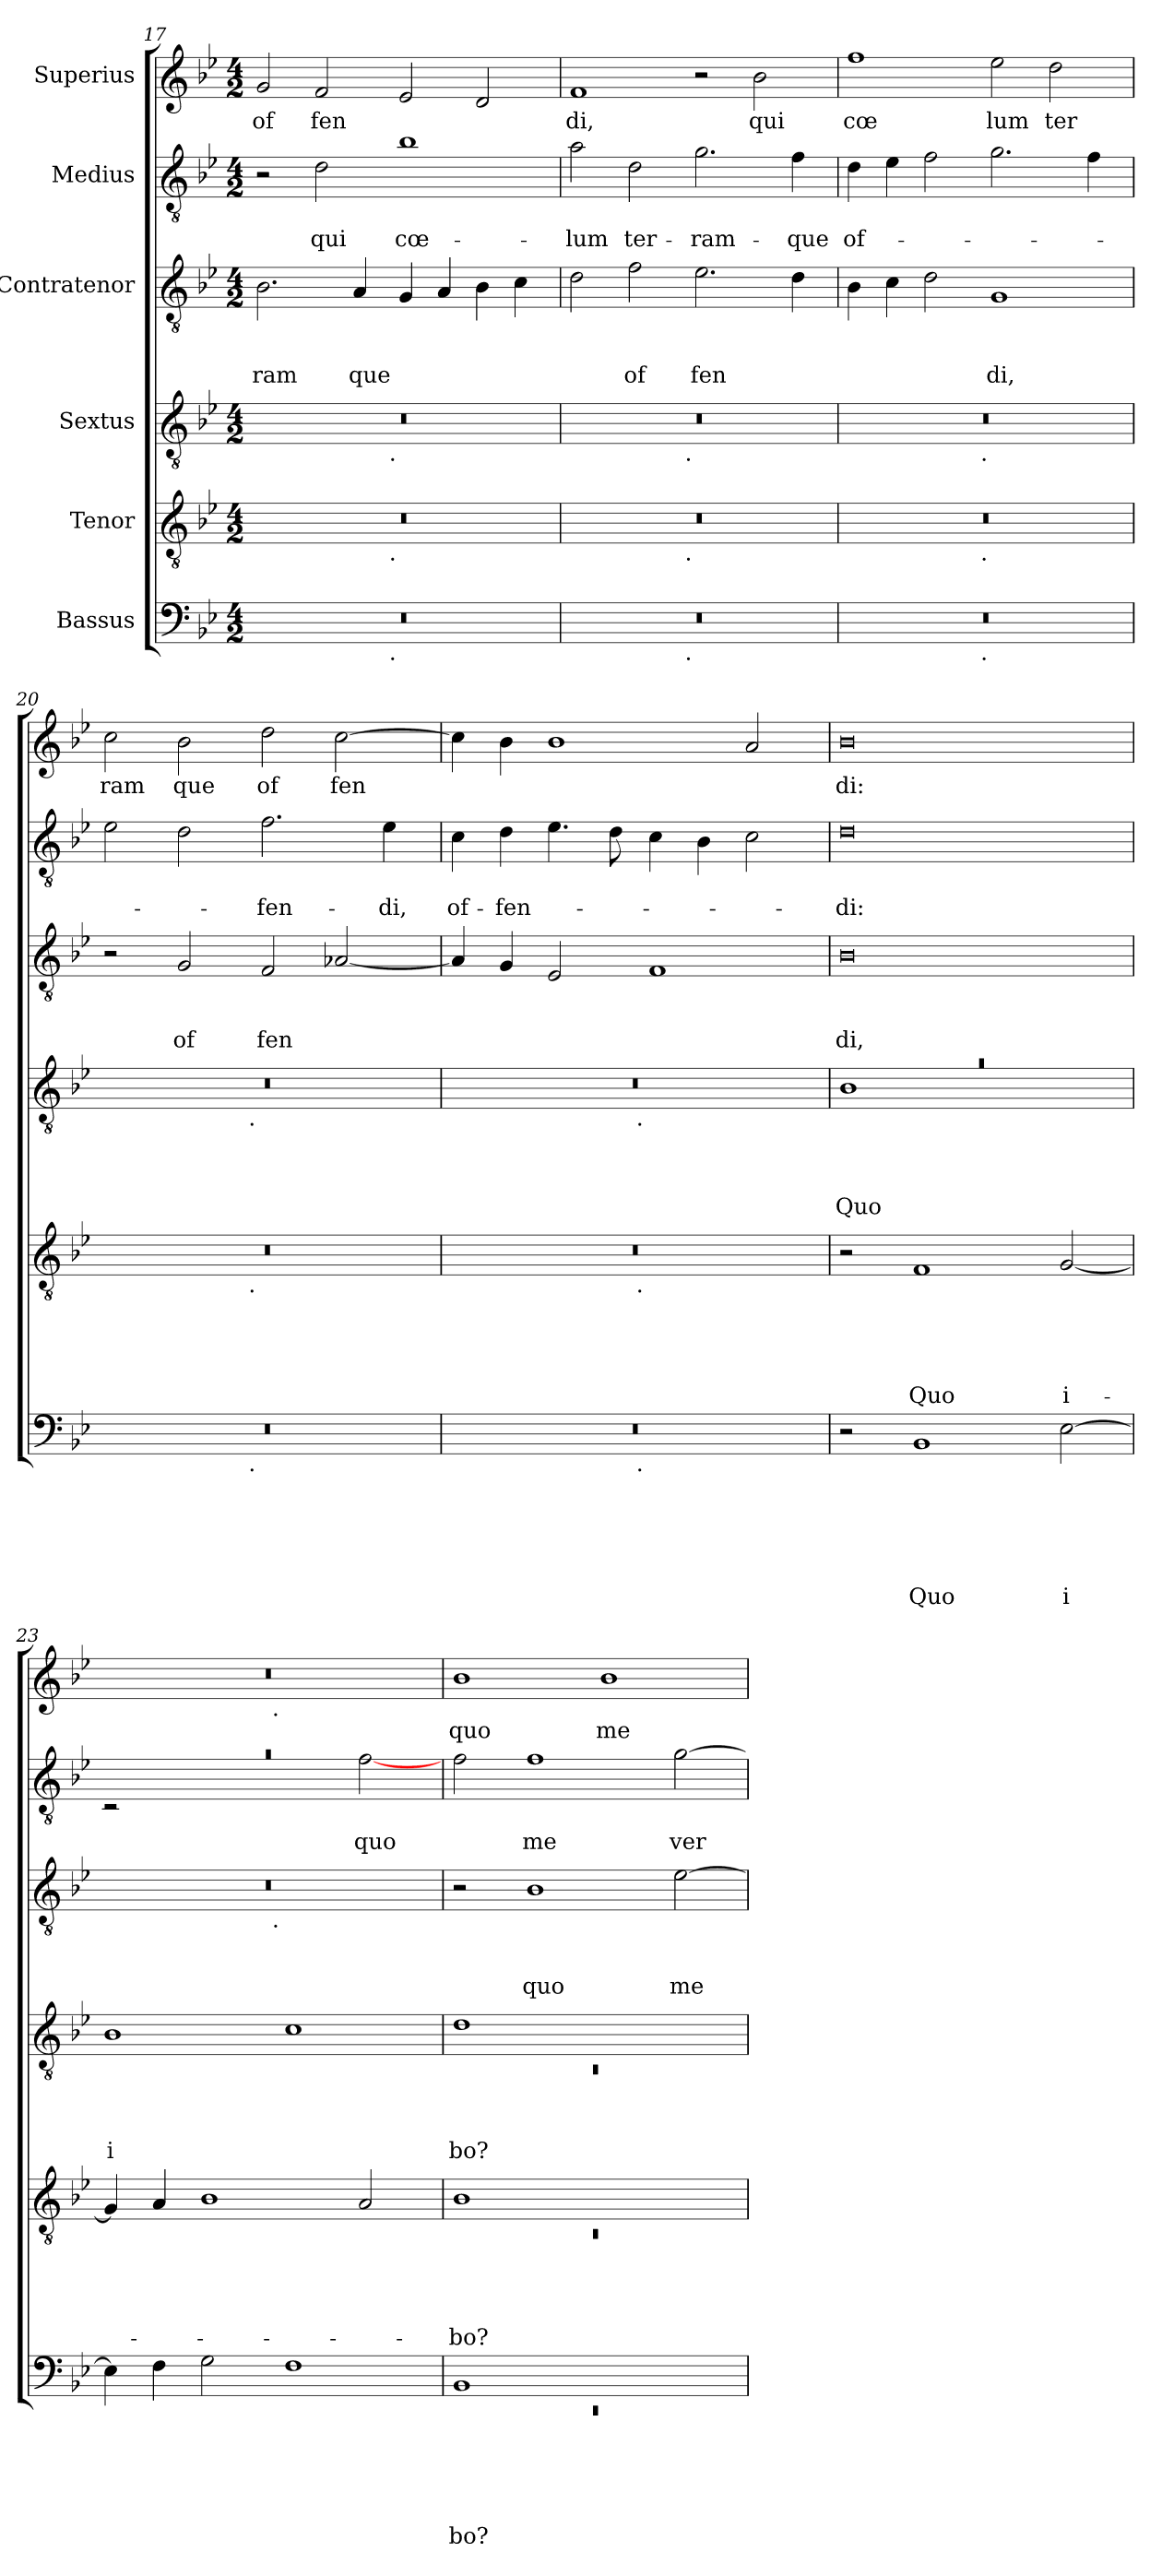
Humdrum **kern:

**kern	**text	**text	**text	**text	**text	**text	**kern	**text	**text	**text	**text	**text	**kern	**text	**text	**text	**text	**kern	**text	**text	**text	**kern	**text	**text	**kern	**text
*part6	*part6	*part6	*part6	*part6	*part6	*part6	*part5	*part5	*part5	*part5	*part5	*part5	*part4	*part4	*part4	*part4	*part4	*part3	*part3	*part3	*part3	*part2	*part2	*part2	*part1	*part1
*staff6	*staff6	*staff6	*staff6	*staff6	*staff6	*staff6	*staff5	*staff5	*staff5	*staff5	*staff5	*staff5	*staff4	*staff4	*staff4	*staff4	*staff4	*staff3	*staff3	*staff3	*staff3	*staff2	*staff2	*staff2	*staff1	*staff1
*I"Bassus	*	*	*	*	*	*	*I"Tenor	*	*	*	*	*	*I"Sextus	*	*	*	*	*I"Contratenor	*	*	*	*I"Medius	*	*	*I"Superius	*
*clefF4	*	*	*	*	*	*	*clefGv2	*	*	*	*	*	*clefGv2	*	*	*	*	*clefGv2	*	*	*	*clefGv2	*	*	*clefG2	*
*ITrd-3c-5	*	*	*	*	*	*	*ITrd-3c-5	*	*	*	*	*	*ITrd-3c-5	*	*	*	*	*	*	*	*	*ITrd-3c-5	*	*	*ITrd-3c-5	*
*k[b-e-a-]	*	*	*	*	*	*	*k[b-e-a-]	*	*	*	*	*	*k[b-e-a-]	*	*	*	*	*k[b-e-]	*	*	*	*k[b-e-a-]	*	*	*k[b-e-a-]	*
*E-:	*	*	*	*	*	*	*E-:	*	*	*	*	*	*E-:	*	*	*	*	*B-:	*	*	*	*E-:	*	*	*E-:	*
*M4/2	*	*	*	*	*	*	*M4/2	*	*	*	*	*	*M4/2	*	*	*	*	*M4/2	*	*	*	*M4/2	*	*	*M4/2	*
=17	=17	=17	=17	=17	=17	=17	=17	=17	=17	=17	=17	=17	=17	=17	=17	=17	=17	=17	=17	=17	=17	=17	=17	=17	=17	=17
!	!	!	!	!	!	!	!	!	!	!	!	!	!	!	!	!	!	!	!	!	!LO:LY:b	!	!	!	!	!LO:LY:b
*^	*	*	*	*	*	*	*^	*	*	*	*	*	*^	*	*	*	*	*	*	*	*	*	*	*	*	*
0r	2ryy	.	.	.	.	.	.	0r	2ryy	.	.	.	.	.	0r	2ryy	.	.	.	.	2.B-\	.	.	ram	2r	.	.	2cc/	of
!	!	!	!	!	!	!	!	!	!	!	!	!	!	!	!	!	!	!	!	!	!	!	!	!	!	!	!LO:LY:b	!	!LO:LY:b
.	4...ryy	.	.	.	.	.	.	.	4...ryy	.	.	.	.	.	.	4...ryy	.	.	.	.	.	.	.	.	2g\	.	qui	2b-/	fen
!	!	!	!	!	!	!	!	!	!	!	!	!	!	!	!	!	!	!	!	!	!	!	!	!LO:LY:b	!	!	!	!	!
.	.	.	.	.	.	.	.	.	.	.	.	.	.	.	.	.	.	.	.	.	4A/	.	.	que	.	.	.	.	.
!	!	!	!	!	!	!	!	!	!	!	!	!	!	!	!	!LO:TX:b:t=.	!	!	!	!	!	!	!	!	!	!	!	!	!
!	!	!	!	!	!	!	!	!	!LO:TX:b:t=.	!	!	!	!	!	!	!	!	!	!	!	!	!	!	!	!	!	!	!	!
!	!LO:TX:b:t=.	!	!	!	!	!	!	!	!	!	!	!	!	!	!	!	!	!	!	!	!	!	!	!	!	!	!	!	!
.	1ryy	.	.	.	.	.	.	.	1ryy	.	.	.	.	.	.	1ryy	.	.	.	.	.	.	.	.	.	.	.	.	.
!	!	!	!	!	!	!	!	!	!	!	!	!	!	!	!	!	!	!	!	!	!	!	!	!	!	!	!LO:LY:b	!	!
.	.	.	.	.	.	.	.	.	.	.	.	.	.	.	.	.	.	.	.	.	4G/	.	.	.	1ee-	.	cœ-	2a-/	.
.	.	.	.	.	.	.	.	.	.	.	.	.	.	.	.	.	.	.	.	.	4A/	.	.	.	.	.	.	.	.
.	.	.	.	.	.	.	.	.	.	.	.	.	.	.	.	.	.	.	.	.	4B-\	.	.	.	.	.	.	2g/	.
.	.	.	.	.	.	.	.	.	.	.	.	.	.	.	.	.	.	.	.	.	4c\	.	.	.	.	.	.	.	.
.	32ryy	.	.	.	.	.	.	.	32ryy	.	.	.	.	.	.	32ryy	.	.	.	.	.	.	.	.	.	.	.	.	.
=18	=18	=18	=18	=18	=18	=18	=18	=18	=18	=18	=18	=18	=18	=18	=18	=18	=18	=18	=18	=18	=18	=18	=18	=18	=18	=18	=18	=18	=18
!	!	!	!	!	!	!	!	!	!	!	!	!	!	!	!	!	!	!	!	!	!	!	!	!	!	!	!LO:LY:b	!	!LO:LY:b
0r	2ryy	.	.	.	.	.	.	0r	2ryy	.	.	.	.	.	0r	2ryy	.	.	.	.	2d\	.	.	.	2dd\	.	-lum	1b-	di,
!	!	!	!	!	!	!	!	!	!	!	!	!	!	!	!	!	!	!	!	!	!	!	!	!LO:LY:b	!	!	!LO:LY:b	!	!
.	4...ryy	.	.	.	.	.	.	.	4...ryy	.	.	.	.	.	.	4...ryy	.	.	.	.	2f\	.	.	of	2g\	.	ter-	.	.
!	!	!	!	!	!	!	!	!	!	!	!	!	!	!	!	!LO:TX:b:t=.	!	!	!	!	!	!	!	!	!	!	!	!	!
!	!	!	!	!	!	!	!	!	!LO:TX:b:t=.	!	!	!	!	!	!	!	!	!	!	!	!	!	!	!	!	!	!	!	!
!	!LO:TX:b:t=.	!	!	!	!	!	!	!	!	!	!	!	!	!	!	!	!	!	!	!	!	!	!	!	!	!	!	!	!
.	1ryy	.	.	.	.	.	.	.	1ryy	.	.	.	.	.	.	1ryy	.	.	.	.	.	.	.	.	.	.	.	.	.
!	!	!	!	!	!	!	!	!	!	!	!	!	!	!	!	!	!	!	!	!	!	!	!	!LO:LY:b	!	!	!LO:LY:b	!	!
.	.	.	.	.	.	.	.	.	.	.	.	.	.	.	.	.	.	.	.	.	2.e-\	.	.	fen	2.cc\	.	-ram-	2r	.
!	!	!	!	!	!	!	!	!	!	!	!	!	!	!	!	!	!	!	!	!	!	!	!	!	!	!	!	!	!LO:LY:b
.	.	.	.	.	.	.	.	.	.	.	.	.	.	.	.	.	.	.	.	.	.	.	.	.	.	.	.	2ee-\	qui
!	!	!	!	!	!	!	!	!	!	!	!	!	!	!	!	!	!	!	!	!	!	!	!	!	!	!	!LO:LY:b	!	!
.	.	.	.	.	.	.	.	.	.	.	.	.	.	.	.	.	.	.	.	.	4d\	.	.	.	4b-\	.	-que	.	.
.	32ryy	.	.	.	.	.	.	.	32ryy	.	.	.	.	.	.	32ryy	.	.	.	.	.	.	.	.	.	.	.	.	.
=19	=19	=19	=19	=19	=19	=19	=19	=19	=19	=19	=19	=19	=19	=19	=19	=19	=19	=19	=19	=19	=19	=19	=19	=19	=19	=19	=19	=19	=19
!	!	!	!	!	!	!	!	!	!	!	!	!	!	!	!	!	!	!	!	!	!	!	!	!	!	!	!LO:LY:b	!	!LO:LY:b
0r	2ryy	.	.	.	.	.	.	0r	2ryy	.	.	.	.	.	0r	2ryy	.	.	.	.	4B-\	.	.	.	4g\	.	of-	1bb-	cœ
.	.	.	.	.	.	.	.	.	.	.	.	.	.	.	.	.	.	.	.	.	4c\	.	.	.	4a-\	.	.	.	.
.	4...ryy	.	.	.	.	.	.	.	4...ryy	.	.	.	.	.	.	4...ryy	.	.	.	.	2d\	.	.	.	2b-\	.	.	.	.
!	!	!	!	!	!	!	!	!	!	!	!	!	!	!	!	!LO:TX:b:t=.	!	!	!	!	!	!	!	!	!	!	!	!	!
!	!	!	!	!	!	!	!	!	!LO:TX:b:t=.	!	!	!	!	!	!	!	!	!	!	!	!	!	!	!	!	!	!	!	!
!	!LO:TX:b:t=.	!	!	!	!	!	!	!	!	!	!	!	!	!	!	!	!	!	!	!	!	!	!	!	!	!	!	!	!
.	1ryy	.	.	.	.	.	.	.	1ryy	.	.	.	.	.	.	1ryy	.	.	.	.	.	.	.	.	.	.	.	.	.
!	!	!	!	!	!	!	!	!	!	!	!	!	!	!	!	!	!	!	!	!	!	!	!	!LO:LY:b	!	!	!	!	!LO:LY:b
.	.	.	.	.	.	.	.	.	.	.	.	.	.	.	.	.	.	.	.	.	1G	.	.	di,	2.cc\	.	.	2aa-\	lum
!	!	!	!	!	!	!	!	!	!	!	!	!	!	!	!	!	!	!	!	!	!	!	!	!	!	!	!	!	!LO:LY:b
.	.	.	.	.	.	.	.	.	.	.	.	.	.	.	.	.	.	.	.	.	.	.	.	.	.	.	.	2gg\	ter
.	.	.	.	.	.	.	.	.	.	.	.	.	.	.	.	.	.	.	.	.	.	.	.	.	4b-\	.	.	.	.
.	32ryy	.	.	.	.	.	.	.	32ryy	.	.	.	.	.	.	32ryy	.	.	.	.	.	.	.	.	.	.	.	.	.
=20	=20	=20	=20	=20	=20	=20	=20	=20	=20	=20	=20	=20	=20	=20	=20	=20	=20	=20	=20	=20	=20	=20	=20	=20	=20	=20	=20	=20	=20
!	!	!	!	!	!	!	!	!	!	!	!	!	!	!	!	!	!	!	!	!	!	!	!	!	!	!	!	!	!LO:LY:b
0r	2ryy	.	.	.	.	.	.	0r	2ryy	.	.	.	.	.	0r	2ryy	.	.	.	.	2r	.	.	.	2a-\	.	.	2ff\	ram
!	!	!	!	!	!	!	!	!	!	!	!	!	!	!	!	!	!	!	!	!	!	!	!	!LO:LY:b	!	!	!	!	!LO:LY:b
.	4...ryy	.	.	.	.	.	.	.	4...ryy	.	.	.	.	.	.	4...ryy	.	.	.	.	2G/	.	.	of	2g\	.	.	2ee-\	que
!	!	!	!	!	!	!	!	!	!	!	!	!	!	!	!	!LO:TX:b:t=.	!	!	!	!	!	!	!	!	!	!	!	!	!
!	!	!	!	!	!	!	!	!	!LO:TX:b:t=.	!	!	!	!	!	!	!	!	!	!	!	!	!	!	!	!	!	!	!	!
!	!LO:TX:b:t=.	!	!	!	!	!	!	!	!	!	!	!	!	!	!	!	!	!	!	!	!	!	!	!	!	!	!	!	!
.	1ryy	.	.	.	.	.	.	.	1ryy	.	.	.	.	.	.	1ryy	.	.	.	.	.	.	.	.	.	.	.	.	.
!	!	!	!	!	!	!	!	!	!	!	!	!	!	!	!	!	!	!	!	!	!	!	!	!LO:LY:b	!	!	!LO:LY:b	!	!LO:LY:b
.	.	.	.	.	.	.	.	.	.	.	.	.	.	.	.	.	.	.	.	.	2F/	.	.	fen	2.b-\	.	-fen-	2gg\	of
!	!	!	!	!	!	!	!	!	!	!	!	!	!	!	!	!	!	!	!	!	!	!	!	!	!	!	!	!	!LO:LY:b
.	.	.	.	.	.	.	.	.	.	.	.	.	.	.	.	.	.	.	.	.	[<2A-X/	.	.	.	.	.	.	[<2ff\	fen
!	!	!	!	!	!	!	!	!	!	!	!	!	!	!	!	!	!	!	!	!	!	!	!	!	!	!	!LO:LY:b	!	!
.	.	.	.	.	.	.	.	.	.	.	.	.	.	.	.	.	.	.	.	.	.	.	.	.	4a-\	.	-di,	.	.
.	32ryy	.	.	.	.	.	.	.	32ryy	.	.	.	.	.	.	32ryy	.	.	.	.	.	.	.	.	.	.	.	.	.
!!LO:LB:g=z
=21	=21	=21	=21	=21	=21	=21	=21	=21	=21	=21	=21	=21	=21	=21	=21	=21	=21	=21	=21	=21	=21	=21	=21	=21	=21	=21	=21	=21	=21
!	!	!	!	!	!	!	!	!	!	!	!	!	!	!	!	!	!	!	!	!	!	!	!	!	!	!	!LO:LY:b	!	!
0r	2ryy	.	.	.	.	.	.	0r	2ryy	.	.	.	.	.	0r	2ryy	.	.	.	.	4A-/]	.	.	.	4f\	.	of-	4ff\]	.
!	!	!	!	!	!	!	!	!	!	!	!	!	!	!	!	!	!	!	!	!	!	!	!	!	!	!	!LO:LY:b	!	!
.	.	.	.	.	.	.	.	.	.	.	.	.	.	.	.	.	.	.	.	.	4G/	.	.	.	4g\	.	-fen-	4ee-\	.
.	4...ryy	.	.	.	.	.	.	.	4...ryy	.	.	.	.	.	.	4...ryy	.	.	.	.	2E-/	.	.	.	4.a-\	.	.	1ee-	.
.	.	.	.	.	.	.	.	.	.	.	.	.	.	.	.	.	.	.	.	.	.	.	.	.	8g\	.	.	.	.
!	!	!	!	!	!	!	!	!	!	!	!	!	!	!	!	!LO:TX:b:t=.	!	!	!	!	!	!	!	!	!	!	!	!	!
!	!	!	!	!	!	!	!	!	!LO:TX:b:t=.	!	!	!	!	!	!	!	!	!	!	!	!	!	!	!	!	!	!	!	!
!	!LO:TX:b:t=.	!	!	!	!	!	!	!	!	!	!	!	!	!	!	!	!	!	!	!	!	!	!	!	!	!	!	!	!
.	1ryy	.	.	.	.	.	.	.	1ryy	.	.	.	.	.	.	1ryy	.	.	.	.	.	.	.	.	.	.	.	.	.
.	.	.	.	.	.	.	.	.	.	.	.	.	.	.	.	.	.	.	.	.	1F	.	.	.	4f\	.	.	.	.
.	.	.	.	.	.	.	.	.	.	.	.	.	.	.	.	.	.	.	.	.	.	.	.	.	4e-\	.	.	.	.
.	.	.	.	.	.	.	.	.	.	.	.	.	.	.	.	.	.	.	.	.	.	.	.	.	2f\	.	.	2dd/	.
.	32ryy	.	.	.	.	.	.	.	32ryy	.	.	.	.	.	.	32ryy	.	.	.	.	.	.	.	.	.	.	.	.	.
=22	=22	=22	=22	=22	=22	=22	=22	=22	=22	=22	=22	=22	=22	=22	=22	=22	=22	=22	=22	=22	=22	=22	=22	=22	=22	=22	=22	=22	=22
!	!	!	!	!	!	!	!	!	!	!	!	!	!	!	!LO:N:vis=1	!	!	!	!	!LO:LY:b	!	!	!	!LO:LY:b	!	!	!LO:LY:b	!	!LO:LY:b
*v	*v	*	*	*	*	*	*	*	*	*	*	*	*	*	*	*	*	*	*	*	*	*	*	*	*	*	*	*	*
*	*	*	*	*	*	*	*v	*v	*	*	*	*	*	*	*	*	*	*	*	*	*	*	*	*	*	*	*	*
2r	.	.	.	.	.	.	2r	.	.	.	.	.	0ra	1e-	.	.	.	Quo	0B-	.	.	di,	0g	.	-di:	0ee-	di:
!	!	!	!	!	!	!LO:LY:b	!	!	!	!	!	!LO:LY:b	!	!	!	!	!	!	!	!	!	!	!	!	!	!	!
1E-	.	.	.	.	.	Quo	1B-	.	.	.	.	Quo	.	.	.	.	.	.	.	.	.	.	.	.	.	.	.
.	.	.	.	.	.	.	.	.	.	.	.	.	.	1ryy	.	.	.	.	.	.	.	.	.	.	.	.	.
!	!	!	!	!	!	!LO:LY:b:rj	!	!	!	!	!	!LO:LY:b:rj	!	!	!	!	!	!	!	!	!	!	!	!	!	!	!
[>2A-\	.	.	.	.	.	i	[<2c/	.	.	.	.	i-	.	.	.	.	.	.	.	.	.	.	.	.	.	.	.
*	*	*	*	*	*	*	*	*	*	*	*	*	*v	*v	*	*	*	*	*	*	*	*	*	*	*	*	*
=23	=23	=23	=23	=23	=23	=23	=23	=23	=23	=23	=23	=23	=23	=23	=23	=23	=23	=23	=23	=23	=23	=23	=23	=23	=23	=23
!	!	!	!	!	!	!	!	!	!	!	!	!	!	!	!	!	!LO:LY:b:rj	!	!	!	!	!LO:N:vis=1	!	!	!	!
*	*	*	*	*	*	*	*	*	*	*	*	*	*	*	*	*	*	*^	*	*	*	*^	*	*	*^	*
4A-\]	.	.	.	.	.	.	4c/]	.	.	.	.	.	1e-	.	.	.	i	0r	2ryy	.	.	.	0ra	2rC	.	.	0r	2ryy	.
4B-\	.	.	.	.	.	.	4d/	.	.	.	.	.	.	.	.	.	.	.	.	.	.	.	.	.	.	.	.	.	.
2c\	.	.	.	.	.	.	1e-	.	.	.	.	.	.	.	.	.	.	.	4...ryy	.	.	.	.	1ryy	.	.	.	4...ryy	.
!	!	!	!	!	!	!	!	!	!	!	!	!	!	!	!	!	!	!	!	!	!	!	!	!	!	!	!	!LO:TX:b:t=.	!
!	!	!	!	!	!	!	!	!	!	!	!	!	!	!	!	!	!	!	!LO:TX:b:t=.	!	!	!	!	!	!	!	!	!	!
.	.	.	.	.	.	.	.	.	.	.	.	.	.	.	.	.	.	.	1ryy	.	.	.	.	.	.	.	.	1ryy	.
1B-	.	.	.	.	.	.	.	.	.	.	.	.	1f	.	.	.	.	.	.	.	.	.	.	.	.	.	.	.	.
!	!	!	!	!	!	!	!	!	!	!	!	!	!	!	!	!	!	!	!	!	!	!	!	!	!	!LO:LY:b	!	!	!
.	.	.	.	.	.	.	2d/	.	.	.	.	.	.	.	.	.	.	.	.	.	.	.	.	[>2b-\	.	quo	.	.	.
.	.	.	.	.	.	.	.	.	.	.	.	.	.	.	.	.	.	.	32ryy	.	.	.	.	.	.	.	.	32ryy	.
=24	=24	=24	=24	=24	=24	=24	=24	=24	=24	=24	=24	=24	=24	=24	=24	=24	=24	=24	=24	=24	=24	=24	=24	=24	=24	=24	=24	=24	=24
*^	*	*	*	*	*	*	*^	*	*	*	*	*	*^	*	*	*	*	*	*	*	*	*	*	*	*	*	*	*	*
!	!LO:N:vis=1	!	!	!	!	!	!LO:LY:b	!	!LO:N:vis=1	!	!	!	!	!LO:LY:b	!	!LO:N:vis=1	!	!	!	!LO:LY:b	!	!	!	!	!	!	!	!	!	!	!	!LO:LY:b
*	*	*	*	*	*	*	*	*	*	*	*	*	*	*	*	*	*	*	*	*	*v	*v	*	*	*	*	*	*	*	*v	*v	*
*	*	*	*	*	*	*	*	*	*	*	*	*	*	*	*	*	*	*	*	*	*	*	*	*	*v	*v	*	*	*	*
1E-	0rEE	.	.	.	.	.	bo?	1e-	0rC	.	.	.	.	-bo?	1g	0rC	.	.	.	bo?	2r	.	.	.	2b-\	.	.	1ee-	quo
!	!	!	!	!	!	!	!	!	!	!	!	!	!	!	!	!	!	!	!	!	!	!	!	!LO:LY:b	!	!	!LO:LY:b	!	!
.	.	.	.	.	.	.	.	.	.	.	.	.	.	.	.	.	.	.	.	.	1B-	.	.	quo	1b-	.	me	.	.
!	!	!	!	!	!	!	!	!	!	!	!	!	!	!	!	!	!	!	!	!	!	!	!	!	!	!	!	!	!LO:LY:b
1ryy	.	.	.	.	.	.	.	1ryy	.	.	.	.	.	.	1ryy	.	.	.	.	.	.	.	.	.	.	.	.	1ee-	me
!	!	!	!	!	!	!	!	!	!	!	!	!	!	!	!	!	!	!	!	!	!	!	!	!LO:LY:b	!	!	!LO:LY:b	!	!
.	.	.	.	.	.	.	.	.	.	.	.	.	.	.	.	.	.	.	.	.	[>2e-\	.	.	me	[>2cc\	.	ver-	.	.
*v	*v	*	*	*	*	*	*	*	*	*	*	*	*	*	*v	*v	*	*	*	*	*	*	*	*	*	*	*	*	*
*	*	*	*	*	*	*	*v	*v	*	*	*	*	*	*	*	*	*	*	*	*	*	*	*	*	*	*	*
=	=	=	=	=	=	=	=	=	=	=	=	=	=	=	=	=	=	=	=	=	=	=	=	=	=	=
*-	*-	*-	*-	*-	*-	*-	*-	*-	*-	*-	*-	*-	*-	*-	*-	*-	*-	*-	*-	*-	*-	*-	*-	*-	*-	*-
